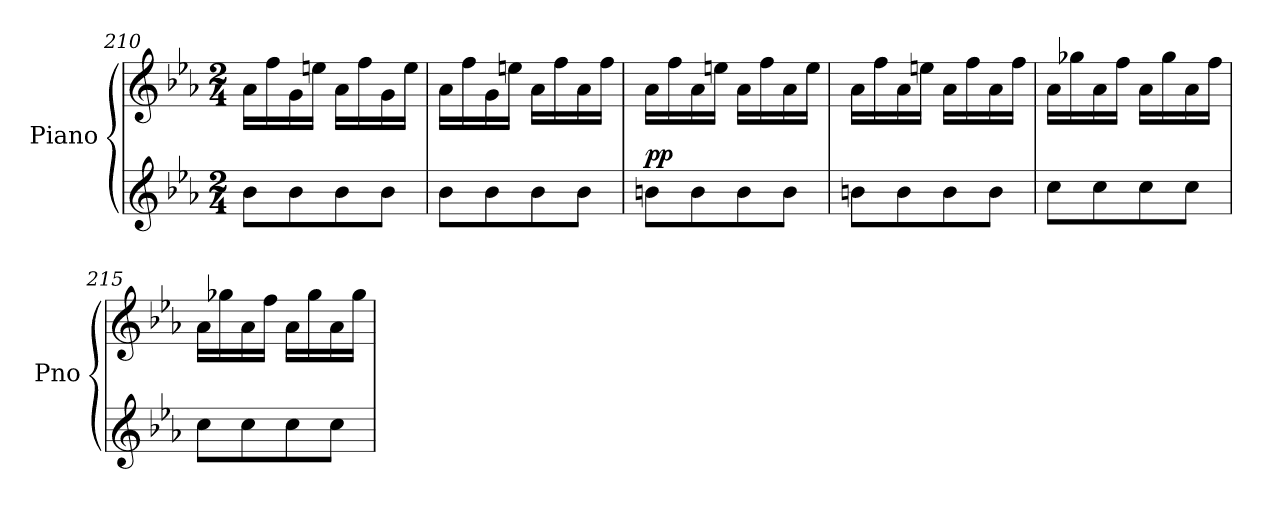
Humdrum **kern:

**kern	**kern	**dynam
*part1	*part1	*part1
*staff2	*staff1	*staff1/2
*I"Piano	*	*
*I'Pno	*	*
!!LO:LB:g=z
*clefG2	*clefG2	*
*k[b-e-a-]	*k[b-e-a-]	*
*M2/4	*M2/4	*
=210	=210	=210
*^	*	*
!	!	!	!LO:DY:a=2
2ryy	8b-\L	16a-\LL	other-dynamics
.	.	16ff\	.
.	8b-\	16g\	.
.	.	16een\JJ	.
.	8b-\	16a-\LL	.
.	.	16ff\	.
.	8b-\J	16g\	.
.	.	16ee\JJ	.
=211	=211	=211	=211
2ryy	8b-\L	16a-\LL	.
.	.	16ff\	.
.	8b-\	16g\	.
.	.	16een\JJ	.
.	8b-\	16a-\LL	.
.	.	16ff\	.
.	8b-\J	16a-\	.
.	.	16ff\JJ	.
=212	=212	=212	=212
!	!	!	!LO:DY:a=2
2ryy	8bn\L	16a-\LL	pp
.	.	16ff\	.
.	8b\	16a-\	.
.	.	16een\JJ	.
.	8b\	16a-\LL	.
.	.	16ff\	.
.	8b\J	16a-\	.
.	.	16ee\JJ	.
=213	=213	=213	=213
2ryy	8bn\L	16a-\LL	.
.	.	16ff\	.
.	8b\	16a-\	.
.	.	16een\JJ	.
.	8b\	16a-\LL	.
.	.	16ff\	.
.	8b\J	16a-\	.
.	.	16ff\JJ	.
=214	=214	=214	=214
!	!	!	!LO:DY:b
2ryy	8cc\L	16a-\LL	other-dynamics
.	.	16gg-X\	.
.	8cc\	16a-\	.
.	.	16ff\JJ	.
.	8cc\	16a-\LL	.
.	.	16gg-\	.
.	8cc\J	16a-\	.
.	.	16ff\JJ	.
!!LO:PB:g=z
=215	=215	=215	=215
2ryy	8cc\L	16a-\LL	.
.	.	16gg-X\	.
.	8cc\	16a-\	.
.	.	16ff\JJ	.
.	8cc\	16a-\LL	.
.	.	16gg-\	.
.	8cc\J	16a-\	.
.	.	16gg-\JJ	.
*v	*v	*	*
=	=	=
*-	*-	*-
